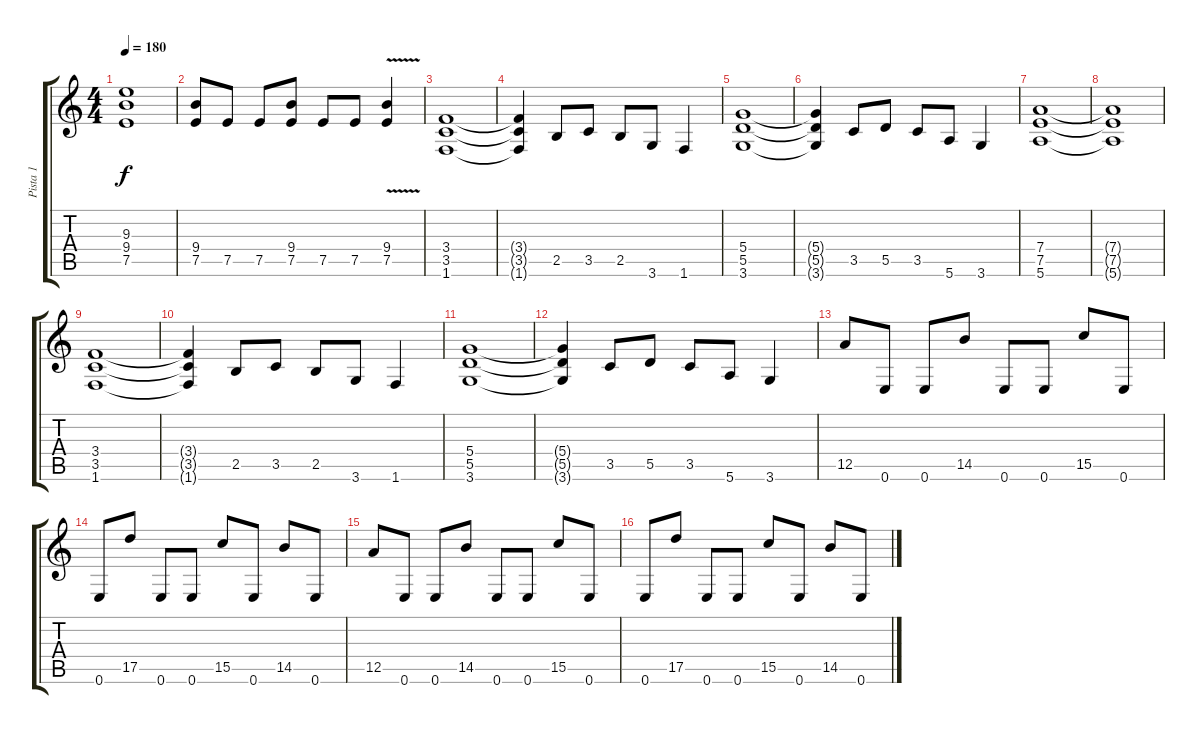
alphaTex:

\track ("Pista 1" "Pista 1") {instrument distortionguitar}
\staff {score tabs}
\tuning (E4 B3 G3 D3 A2 E2) {hide}
\ts (4 4)
\tempo 180
\clef g2
\ks c
(9.3 9.4 7.5).1{dy f} |
(9.4 7.5).8 7.5.8 7.5.8 (9.4 7.5).8 7.5.8 7.5.8 (9.4{v} 7.5{v}).4 |
(3.4 3.5 1.6).1 |
(3.4{t} 3.5{t} 1.6{t}).4 2.5.8 3.5.8 2.5.8 3.6.8 1.6.4 |
(5.4 5.5 3.6).1 |
(5.4{t} 5.5{t} 3.6{t}).4 3.5.8 5.5.8 3.5.8 5.6.8 3.6.4 |
(7.4 7.5 5.6).1 |
(7.4{t} 7.5{t} 5.6{t}).1 |
(3.4 3.5 1.6).1 |
(3.4{t} 3.5{t} 1.6{t}).4 2.5.8 3.5.8 2.5.8 3.6.8 1.6.4 |
(5.4 5.5 3.6).1 |
(5.4{t} 5.5{t} 3.6{t}).4 3.5.8 5.5.8 3.5.8 5.6.8 3.6.4 |
12.5.8 0.6.8 0.6.8 14.5.8 0.6.8 0.6.8 15.5.8 0.6.8 |
0.6.8 17.5.8 0.6.8 0.6.8 15.5.8 0.6.8 14.5.8 0.6.8 |
12.5.8 0.6.8 0.6.8 14.5.8 0.6.8 0.6.8 15.5.8 0.6.8 |
0.6.8 17.5.8 0.6.8 0.6.8 15.5.8 0.6.8 14.5.8 0.6.8
